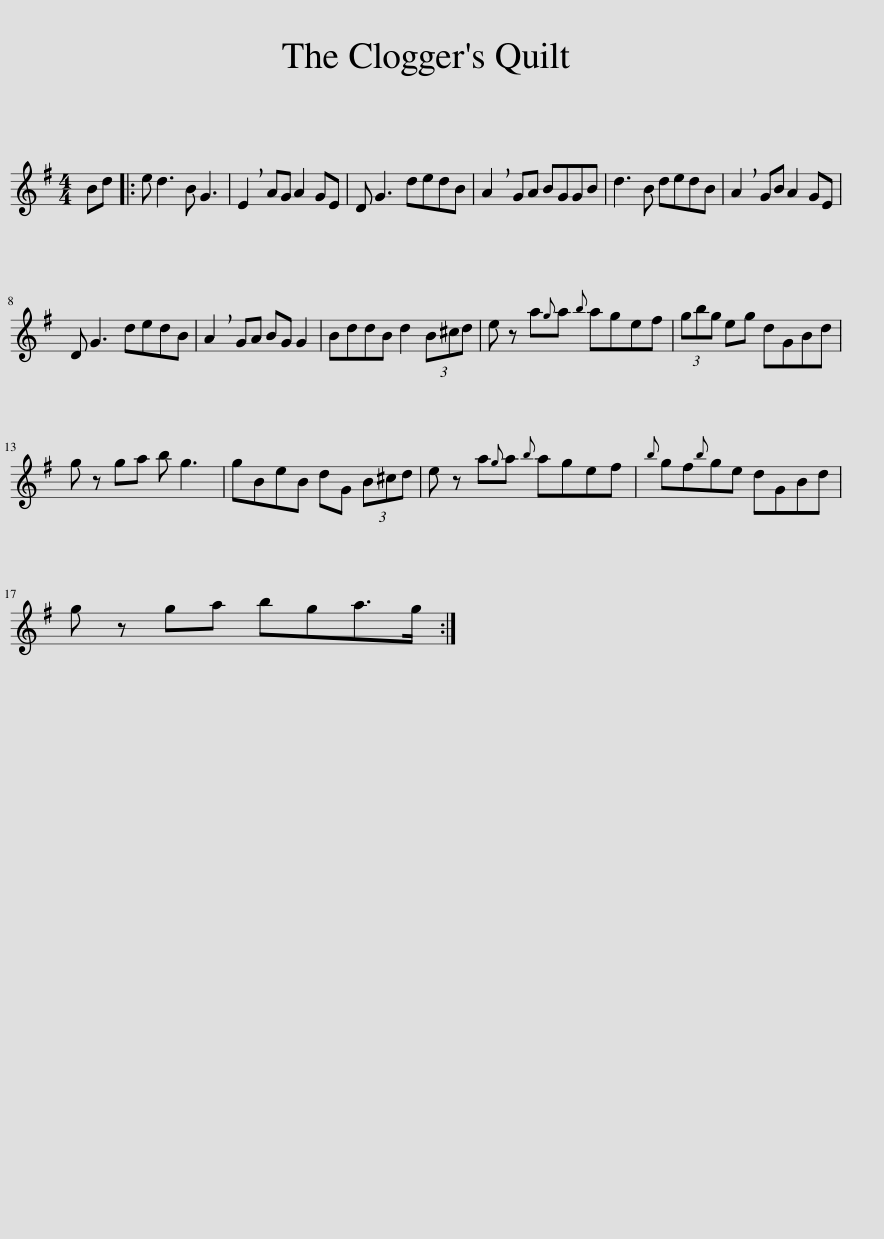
X:1
L:1/8
M:4/4
I:linebreak $
K:G
V:1 treble
V:1
 Bd |: e d3 B G3 | !breath!E2 AG A2 GE | D G3 dedB | !breath!A2 GA BGGB | %5
 d3 B dedB | !breath!A2 GB A2 GE |$ D G3 dedB | !breath!A2 GA BG G2 | BddB d2 (3B^cd | %10
 e z a{g}a{b} agef | (3gbg eg dGBd |$ g z ga b g3 | gBeB dG (3B^cd | e z a{g}a{b} agef | %15
{b} gf{b}ge dGBd |$ g z ga bga>g :| %17
